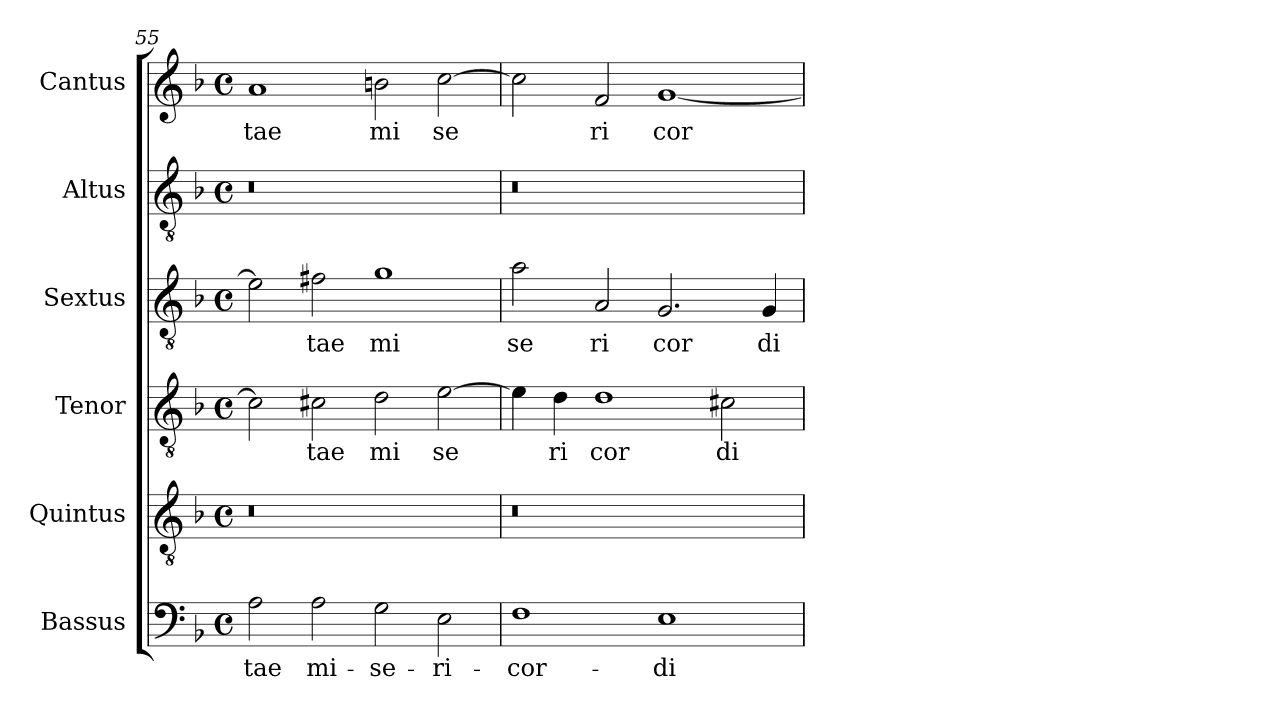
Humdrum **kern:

**kern	**text	**kern	**kern	**text	**kern	**text	**kern	**kern	**text
*part6	*part6	*part5	*part4	*part4	*part3	*part3	*part2	*part1	*part1
*staff6	*staff6	*staff5	*staff4	*staff4	*staff3	*staff3	*staff2	*staff1	*staff1
*I"Bassus	*	*I"Quintus	*I"Tenor	*	*I"Sextus	*	*I"Altus	*I"Cantus	*
*clefF4	*	*clefGv2	*clefGv2	*	*clefGv2	*	*clefGv2	*clefG2	*
*k[b-]	*	*k[b-]	*k[b-]	*	*k[b-]	*	*k[b-]	*k[b-]	*
*F:	*	*F:	*F:	*	*F:	*	*F:	*F:	*
*M4/4	*	*M4/4	*M4/4	*	*M4/4	*	*M4/4	*M4/4	*
*met(c)	*	*met(c)	*met(c)	*	*met(c)	*	*met(c)	*met(c)	*
=55	=55	=55	=55	=55	=55	=55	=55	=55	=55
!	!LO:LY:b:cj	!	!	!	!	!	!	!	!LO:LY:b:cj
2A\	-tae	0r	2c#\]	.	2e\]	.	0r	1a	tae
!	!LO:LY:b:cj	!	!	!LO:LY:b:cj	!	!LO:LY:b:cj	!	!	!
2A\	mi-	.	2c#X\	tae	2f#X\	tae	.	.	.
!	!LO:LY:b:cj	!	!	!LO:LY:b:cj	!	!LO:LY:b:cj	!	!	!LO:LY:b:cj
2G\	-se-	.	2d\	mi	1g	mi	.	2bn\	mi
!	!LO:LY:b:cj	!	!	!LO:LY:b:cj	!	!	!	!	!LO:LY:b:cj
2E\	-ri-	.	[>2e\	se	.	.	.	[>2cc\	se
=56	=56	=56	=56	=56	=56	=56	=56	=56	=56
!	!LO:LY:b:cj	!	!	!	!	!LO:LY:b:cj	!	!	!
1F	-cor-	0r	4e\]	.	2a\	se	0r	2cc\]	.
!	!	!	!	!LO:LY:b:cj	!	!	!	!	!
.	.	.	4d\	ri	.	.	.	.	.
!	!	!	!	!LO:LY:b:cj	!	!LO:LY:b:cj	!	!	!LO:LY:b:cj
.	.	.	1d	cor	2A/	ri	.	2f/	ri
!	!LO:LY:b:cj	!	!	!	!	!LO:LY:b:cj	!	!	!LO:LY:b:cj
1E	-di-	.	.	.	2.G/	cor	.	[<1g	cor
!	!	!	!	!LO:LY:b:cj	!	!	!	!	!
.	.	.	2c#X\	di	.	.	.	.	.
!	!	!	!	!	!	!LO:LY:b:cj	!	!	!
.	.	.	.	.	4G/	di	.	.	.
=	=	=	=	=	=	=	=	=	=
*-	*-	*-	*-	*-	*-	*-	*-	*-	*-
